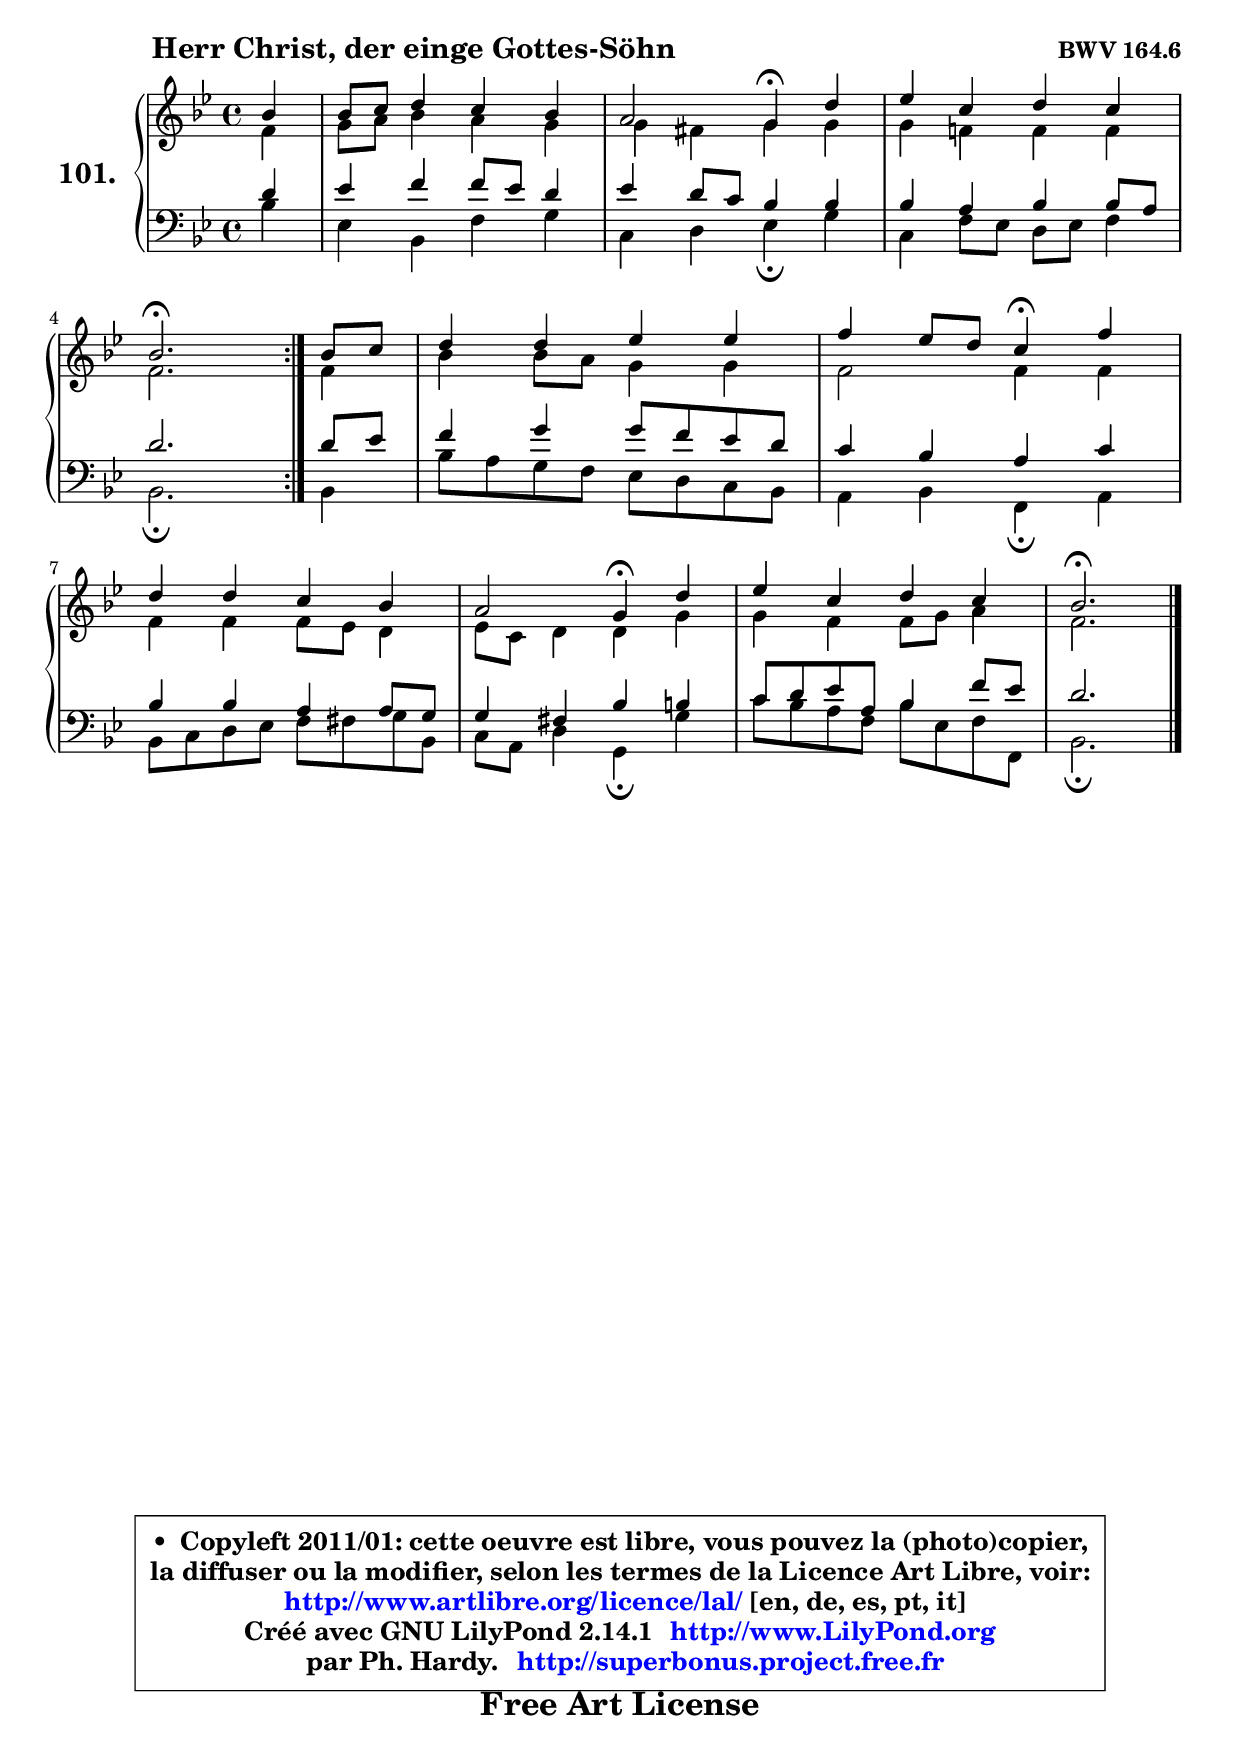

\version "2.14.1"

    \paper {
%	system-system-spacing #'padding = #0.1
%	score-system-spacing #'padding = #0.1
%	ragged-bottom = ##f
%	ragged-last-bottom = ##f
	}

    \header {
      opus = \markup { \bold "BWV 164.6" }
      piece = \markup { \hspace #9 \fontsize #2 \bold "Herr Christ, der einge Gottes-Söhn" }
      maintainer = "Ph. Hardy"
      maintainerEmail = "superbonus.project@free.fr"
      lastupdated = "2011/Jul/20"
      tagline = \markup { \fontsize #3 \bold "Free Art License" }
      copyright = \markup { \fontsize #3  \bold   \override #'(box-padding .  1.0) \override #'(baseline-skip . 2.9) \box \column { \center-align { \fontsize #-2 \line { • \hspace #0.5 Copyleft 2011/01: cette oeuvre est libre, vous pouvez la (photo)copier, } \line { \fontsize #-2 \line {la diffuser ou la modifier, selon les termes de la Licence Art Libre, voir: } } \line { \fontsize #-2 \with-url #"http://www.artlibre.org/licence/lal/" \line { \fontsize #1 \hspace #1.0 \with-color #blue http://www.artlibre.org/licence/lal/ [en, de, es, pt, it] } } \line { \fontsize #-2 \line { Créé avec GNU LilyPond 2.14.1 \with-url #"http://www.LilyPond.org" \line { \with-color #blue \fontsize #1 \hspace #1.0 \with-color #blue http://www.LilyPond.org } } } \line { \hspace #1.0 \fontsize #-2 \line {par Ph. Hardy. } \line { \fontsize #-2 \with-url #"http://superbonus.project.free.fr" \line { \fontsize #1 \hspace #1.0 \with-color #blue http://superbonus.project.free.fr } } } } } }

	  }

  guidemidi = {
	\repeat volta 2 {
        r4 |
        R1 |
        r2 \tempo 4 = 30 r4 \tempo 4 = 78 r4 |
        R1 |
        \tempo 4 = 40 r2. \tempo 4 = 78 } %fin du repeat
        r4 |
        R1 |
        r2 \tempo 4 = 30 r4 \tempo 4 = 78 r4 |
        R1 |
        r2 \tempo 4 = 30 r4 \tempo 4 = 78 r4 |
        R1 |
        \tempo 4 = 40 r2. 
	}

  upper = {
	\time 4/4
	\key bes \major
	\clef treble
	\partial 4
	\voiceOne
	<< { 
	% SOPRANO
	\set Voice.midiInstrument = "acoustic grand"
	\relative c'' {
	\repeat volta 2 {
        bes4 |
        bes8 c d4 c bes |
        a2 g4\fermata d' |
        es4 c d c |
\break
        bes2.\fermata } %fin du repeat
        bes8 c |
        d4 d es es |
        f4 es8 d c4\fermata f4 |
\break
        d4 d c bes |
        a2 g4\fermata d' |
        es4 c d c |
        bes2.\fermata
        \bar "|."
	} % fin de relative
	}

	\context Voice="1" { \voiceTwo 
	% ALTO
	\set Voice.midiInstrument = "acoustic grand"
	\relative c' {
	\repeat volta 2 {
        f4 |
        g8 a bes4 a g |
        g4 fis g g |
        g4 f! f f |
        f2. } %fin du repeat
        f4 |
        bes4 bes8 a g4 g |
        f2 f4 f |
        f4 f f8 es d4 |
        es8 c d4 d g |
        g4 f f8 g a4 |
        f2.
        \bar "|."
	} % fin de relative
	\oneVoice
	} >>
	}

    lower = {
	\time 4/4
	\key bes \major
	\clef bass
	\partial 4
	\voiceOne
	<< { 
	% TENOR
	\set Voice.midiInstrument = "acoustic grand"
	\relative c' {
	\repeat volta 2 {
        d4 |
        es4 f f8 es d4 |
        es4 d8 c bes4 bes |
        bes4 a bes bes8 a |
        d2. } %fin du repeat
        d8 es |
        f4 g g8 f es d |
        c4 bes a c |
        bes4 bes a a8 g |
        g4 fis bes b |
        c8 d es a, bes4 f'8 es |
        d2.
        \bar "|."
	} % fin de relative
	}
	\context Voice="1" { \voiceTwo 
	% BASS
	\set Voice.midiInstrument = "acoustic grand"
	\relative c' {
	\repeat volta 2 {
        bes4 |
        es,4 bes f' g |
        c,4 d es\fermata g4 |
        c,4 f8 es d es f4 |
        bes,2.\fermata } %fin du repeat
        bes4 |
        bes'8 a g f es d c bes |
        a4 bes f4\fermata a4 |
        bes8 c d es f fis g bes, |
        c8 a d4 g,\fermata g' |
        c8 bes a f bes8 es, f f, |
        bes2.\fermata
        \bar "|."
	} % fin de relative
	\oneVoice
	} >>
	}


    \score { 

	\new PianoStaff <<
	\set PianoStaff.instrumentName = \markup { \bold \huge "101." }
	\new Staff = "upper" \upper
	\new Staff = "lower" \lower
	>>

    \layout {
%	ragged-last = ##f
	   }

         } % fin de score

  \score {
    \unfoldRepeats { << \guidemidi \upper \lower >> }
    \midi {
    \context {
     \Staff
      \remove "Staff_performer"
               }

     \context {
      \Voice
       \consists "Staff_performer"
                }

     \context { 
      \Score
      tempoWholesPerMinute = #(ly:make-moment 78 4)
		}
	    }
	}

